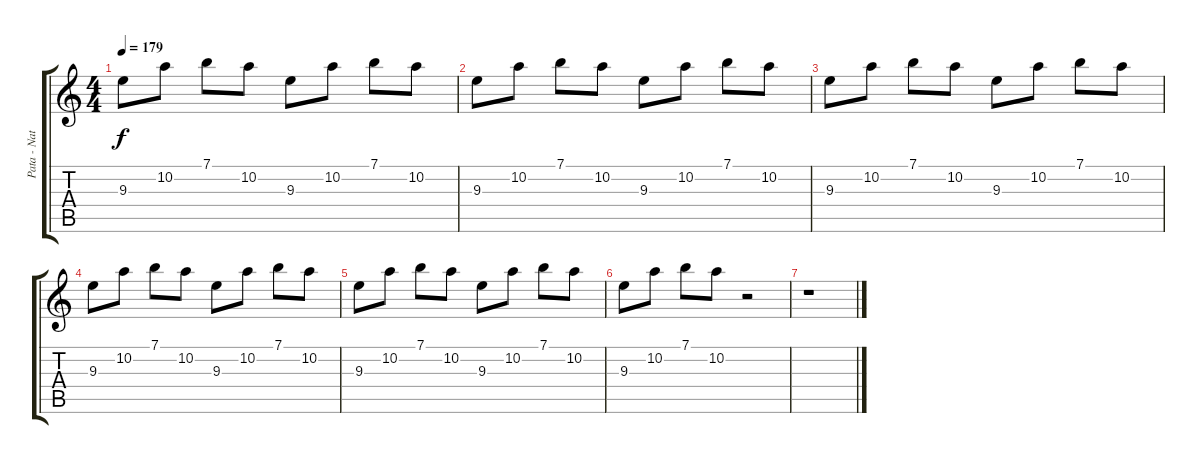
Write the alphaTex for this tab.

\track ("Pata - Natural tone" "Pata - Nat") {instrument electricguitarclean}
\staff {score tabs}
\tuning (E4 B3 G3 D3 A2 E2) {hide}
\ts (4 4)
\tempo 179
\clef g2
\ks c
9.3.8{dy f} 10.2.8 7.1.8 10.2.8 9.3.8 10.2.8 7.1.8 10.2.8 |
9.3.8 10.2.8 7.1.8 10.2.8 9.3.8 10.2.8 7.1.8 10.2.8 |
9.3.8 10.2.8 7.1.8 10.2.8 9.3.8 10.2.8 7.1.8 10.2.8 |
9.3.8 10.2.8 7.1.8 10.2.8 9.3.8 10.2.8 7.1.8 10.2.8 |
9.3.8 10.2.8 7.1.8 10.2.8 9.3.8 10.2.8 7.1.8 10.2.8 |
9.3.8 10.2.8 7.1.8 10.2.8 r.2 |
r.1
